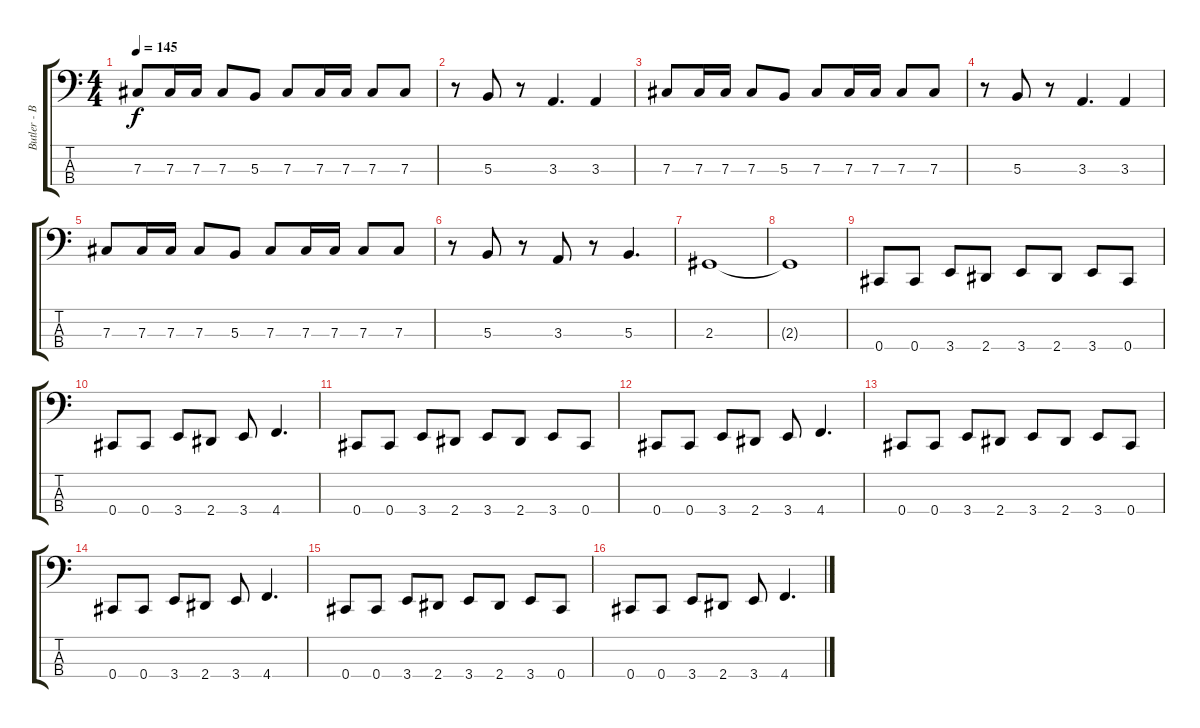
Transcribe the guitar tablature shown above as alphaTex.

\track ("Butler - Bass" "Butler - B") {instrument electricbassfinger}
\staff {score tabs}
\tuning (E2 B1 Gb1 Db1) {hide}
\ts (4 4)
\tempo 145
\clef f4
\ks c
7.3.8{dy f} 7.3.16 7.3.16 7.3.8 5.3.8 7.3.8 7.3.16 7.3.16 7.3.8 7.3.8 |
r.8 5.3.8 r.8 3.3.4{d} 3.3.4 |
7.3.8 7.3.16 7.3.16 7.3.8 5.3.8 7.3.8 7.3.16 7.3.16 7.3.8 7.3.8 |
r.8 5.3.8 r.8 3.3.4{d} 3.3.4 |
7.3.8 7.3.16 7.3.16 7.3.8 5.3.8 7.3.8 7.3.16 7.3.16 7.3.8 7.3.8 |
r.8 5.3.8 r.8 3.3.8 r.8 5.3.4{d} |
2.3.1 |
2.3{t}.1 |
0.4.8 0.4.8 3.4.8 2.4.8 3.4.8 2.4.8 3.4.8 0.4.8 |
0.4.8 0.4.8 3.4.8 2.4.8 3.4.8 4.4.4{d} |
0.4.8 0.4.8 3.4.8 2.4.8 3.4.8 2.4.8 3.4.8 0.4.8 |
0.4.8 0.4.8 3.4.8 2.4.8 3.4.8 4.4.4{d} |
0.4.8 0.4.8 3.4.8 2.4.8 3.4.8 2.4.8 3.4.8 0.4.8 |
0.4.8 0.4.8 3.4.8 2.4.8 3.4.8 4.4.4{d} |
0.4.8 0.4.8 3.4.8 2.4.8 3.4.8 2.4.8 3.4.8 0.4.8 |
0.4.8 0.4.8 3.4.8 2.4.8 3.4.8 4.4.4{d}
